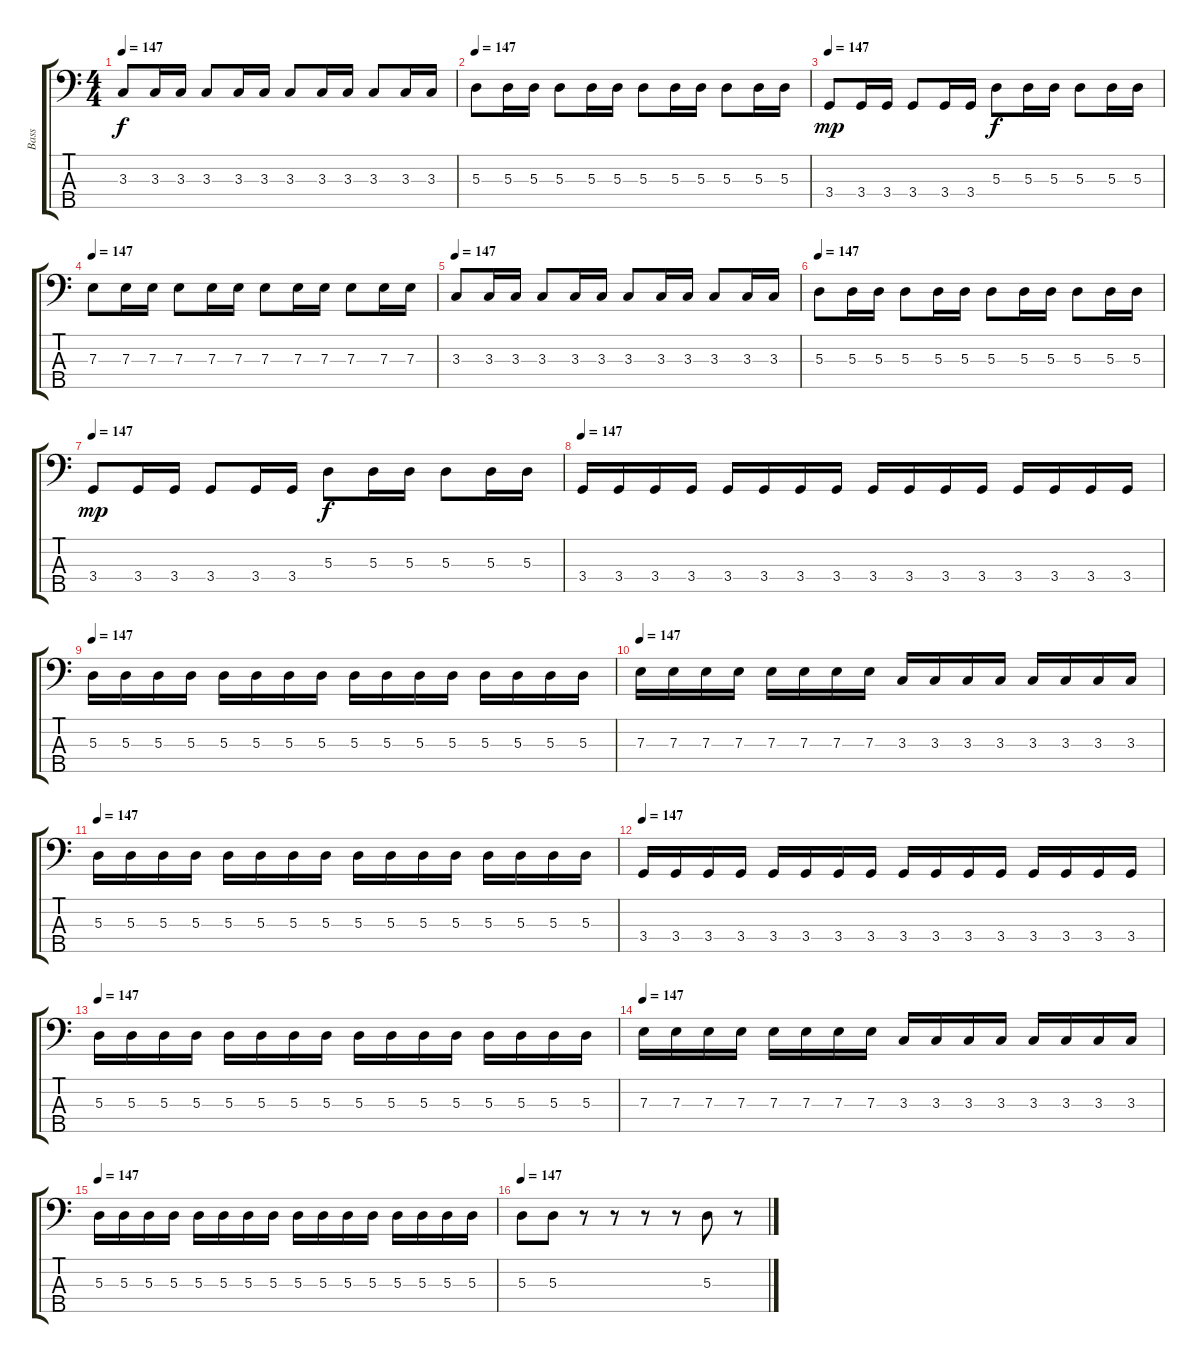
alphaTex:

\track ("Bass" "Bass") {instrument electricbassfinger}
\staff {score tabs}
\tuning (G2 D2 A1 E1 B0) {hide}
\ts (4 4)
\tempo 147
\clef f4
\ks c
3.3.8{dy f} 3.3.16 3.3.16 3.3.8 3.3.16 3.3.16 3.3.8 3.3.16 3.3.16 3.3.8 3.3.16 3.3.16 |
\tempo 147
5.3.8 5.3.16 5.3.16 5.3.8 5.3.16 5.3.16 5.3.8 5.3.16 5.3.16 5.3.8 5.3.16 5.3.16 |
\tempo 147
3.4.8{dy mp} 3.4.16 3.4.16 3.4.8 3.4.16 3.4.16 5.3.8{dy f} 5.3.16 5.3.16 5.3.8 5.3.16 5.3.16 |
\tempo 147
7.3.8 7.3.16 7.3.16 7.3.8 7.3.16 7.3.16 7.3.8 7.3.16 7.3.16 7.3.8 7.3.16 7.3.16 |
\tempo 147
3.3.8 3.3.16 3.3.16 3.3.8 3.3.16 3.3.16 3.3.8 3.3.16 3.3.16 3.3.8 3.3.16 3.3.16 |
\tempo 147
5.3.8 5.3.16 5.3.16 5.3.8 5.3.16 5.3.16 5.3.8 5.3.16 5.3.16 5.3.8 5.3.16 5.3.16 |
\tempo 147
3.4.8{dy mp} 3.4.16 3.4.16 3.4.8 3.4.16 3.4.16 5.3.8{dy f} 5.3.16 5.3.16 5.3.8 5.3.16 5.3.16 |
\tempo 147
3.4.16 3.4.16 3.4.16 3.4.16 3.4.16 3.4.16 3.4.16 3.4.16 3.4.16 3.4.16 3.4.16 3.4.16 3.4.16 3.4.16 3.4.16 3.4.16 |
\tempo 147
5.3.16 5.3.16 5.3.16 5.3.16 5.3.16 5.3.16 5.3.16 5.3.16 5.3.16 5.3.16 5.3.16 5.3.16 5.3.16 5.3.16 5.3.16 5.3.16 |
\tempo 147
7.3.16 7.3.16 7.3.16 7.3.16 7.3.16 7.3.16 7.3.16 7.3.16 3.3.16 3.3.16 3.3.16 3.3.16 3.3.16 3.3.16 3.3.16 3.3.16 |
\tempo 147
5.3.16 5.3.16 5.3.16 5.3.16 5.3.16 5.3.16 5.3.16 5.3.16 5.3.16 5.3.16 5.3.16 5.3.16 5.3.16 5.3.16 5.3.16 5.3.16 |
\tempo 147
3.4.16 3.4.16 3.4.16 3.4.16 3.4.16 3.4.16 3.4.16 3.4.16 3.4.16 3.4.16 3.4.16 3.4.16 3.4.16 3.4.16 3.4.16 3.4.16 |
\tempo 147
5.3.16 5.3.16 5.3.16 5.3.16 5.3.16 5.3.16 5.3.16 5.3.16 5.3.16 5.3.16 5.3.16 5.3.16 5.3.16 5.3.16 5.3.16 5.3.16 |
\tempo 147
7.3.16 7.3.16 7.3.16 7.3.16 7.3.16 7.3.16 7.3.16 7.3.16 3.3.16 3.3.16 3.3.16 3.3.16 3.3.16 3.3.16 3.3.16 3.3.16 |
\tempo 147
5.3.16 5.3.16 5.3.16 5.3.16 5.3.16 5.3.16 5.3.16 5.3.16 5.3.16 5.3.16 5.3.16 5.3.16 5.3.16 5.3.16 5.3.16 5.3.16 |
\tempo 147
5.3.8 5.3.8 r.8 r.8 r.8 r.8 5.3.8 r.8
